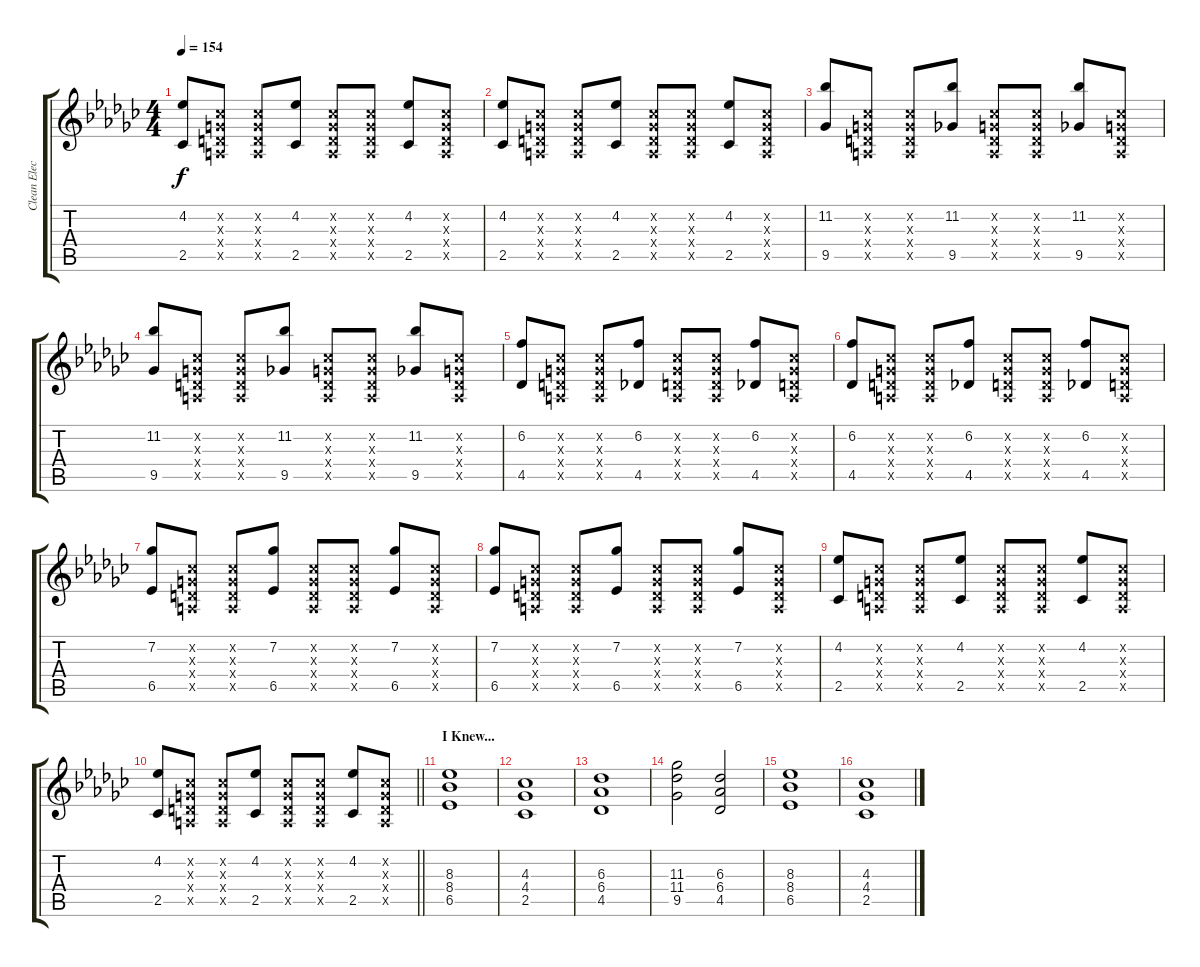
\track ("Clean Electric" "Clean Elec") {instrument electricguitarclean}
\staff {score tabs}
\tuning (E4 B3 G3 D3 A2 E2) {hide}
\ts (4 4)
\tempo 154
\clef g2
\ks gb
(4.2 2.5).8{dy f} (0.2{x} 0.3{x} 0.4{x} 0.5{x}).8 (0.2{x} 0.3{x} 0.4{x} 0.5{x}).8 (4.2 2.5).8 (0.2{x} 0.3{x} 0.4{x} 0.5{x}).8 (0.2{x} 0.3{x} 0.4{x} 0.5{x}).8 (4.2 2.5).8 (0.2{x} 0.3{x} 0.4{x} 0.5{x}).8 |
(4.2 2.5).8 (0.2{x} 0.3{x} 0.4{x} 0.5{x}).8 (0.2{x} 0.3{x} 0.4{x} 0.5{x}).8 (4.2 2.5).8 (0.2{x} 0.3{x} 0.4{x} 0.5{x}).8 (0.2{x} 0.3{x} 0.4{x} 0.5{x}).8 (4.2 2.5).8 (0.2{x} 0.3{x} 0.4{x} 0.5{x}).8 |
(11.2 9.5).8 (0.2{x} 0.3{x} 0.4{x} 0.5{x}).8 (0.2{x} 0.3{x} 0.4{x} 0.5{x}).8 (11.2 9.5).8 (0.2{x} 0.3{x} 0.4{x} 0.5{x}).8 (0.2{x} 0.3{x} 0.4{x} 0.5{x}).8 (11.2 9.5).8 (0.2{x} 0.3{x} 0.4{x} 0.5{x}).8 |
(11.2 9.5).8 (0.2{x} 0.3{x} 0.4{x} 0.5{x}).8 (0.2{x} 0.3{x} 0.4{x} 0.5{x}).8 (11.2 9.5).8 (0.2{x} 0.3{x} 0.4{x} 0.5{x}).8 (0.2{x} 0.3{x} 0.4{x} 0.5{x}).8 (11.2 9.5).8 (0.2{x} 0.3{x} 0.4{x} 0.5{x}).8 |
(6.2 4.5).8 (0.2{x} 0.3{x} 0.4{x} 0.5{x}).8 (0.2{x} 0.3{x} 0.4{x} 0.5{x}).8 (6.2 4.5).8 (0.2{x} 0.3{x} 0.4{x} 0.5{x}).8 (0.2{x} 0.3{x} 0.4{x} 0.5{x}).8 (6.2 4.5).8 (0.2{x} 0.3{x} 0.4{x} 0.5{x}).8 |
(6.2 4.5).8 (0.2{x} 0.3{x} 0.4{x} 0.5{x}).8 (0.2{x} 0.3{x} 0.4{x} 0.5{x}).8 (6.2 4.5).8 (0.2{x} 0.3{x} 0.4{x} 0.5{x}).8 (0.2{x} 0.3{x} 0.4{x} 0.5{x}).8 (6.2 4.5).8 (0.2{x} 0.3{x} 0.4{x} 0.5{x}).8 |
(7.2 6.5).8 (0.2{x} 0.3{x} 0.4{x} 0.5{x}).8 (0.2{x} 0.3{x} 0.4{x} 0.5{x}).8 (7.2 6.5).8 (0.2{x} 0.3{x} 0.4{x} 0.5{x}).8 (0.2{x} 0.3{x} 0.4{x} 0.5{x}).8 (7.2 6.5).8 (0.2{x} 0.3{x} 0.4{x} 0.5{x}).8 |
(7.2 6.5).8 (0.2{x} 0.3{x} 0.4{x} 0.5{x}).8 (0.2{x} 0.3{x} 0.4{x} 0.5{x}).8 (7.2 6.5).8 (0.2{x} 0.3{x} 0.4{x} 0.5{x}).8 (0.2{x} 0.3{x} 0.4{x} 0.5{x}).8 (7.2 6.5).8 (0.2{x} 0.3{x} 0.4{x} 0.5{x}).8 |
(4.2 2.5).8 (0.2{x} 0.3{x} 0.4{x} 0.5{x}).8 (0.2{x} 0.3{x} 0.4{x} 0.5{x}).8 (4.2 2.5).8 (0.2{x} 0.3{x} 0.4{x} 0.5{x}).8 (0.2{x} 0.3{x} 0.4{x} 0.5{x}).8 (4.2 2.5).8 (0.2{x} 0.3{x} 0.4{x} 0.5{x}).8 |
\barLineRight lightlight
(4.2 2.5).8 (0.2{x} 0.3{x} 0.4{x} 0.5{x}).8 (0.2{x} 0.3{x} 0.4{x} 0.5{x}).8 (4.2 2.5).8 (0.2{x} 0.3{x} 0.4{x} 0.5{x}).8 (0.2{x} 0.3{x} 0.4{x} 0.5{x}).8 (4.2 2.5).8 (0.2{x} 0.3{x} 0.4{x} 0.5{x}).8 |
\section ("" "I Knew...")
(8.3 8.4 6.5).1 |
(4.3 4.4 2.5).1 |
(6.3 6.4 4.5).1 |
(11.3 11.4 9.5).2 (6.3 6.4 4.5).2 |
(8.3 8.4 6.5).1 |
(4.3 4.4 2.5).1
